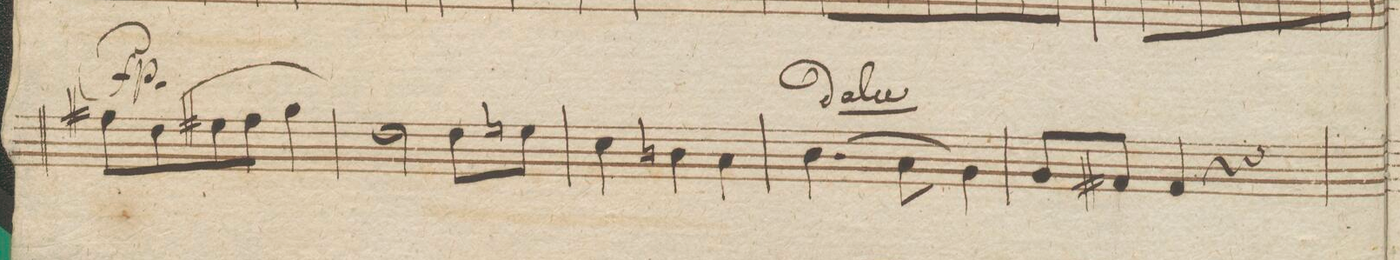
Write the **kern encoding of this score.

**kern	**dynam
*I"Viole.	*
*clefC3	*
*k[]	*
*M3/4	*
8g#X\L	f
(8e\	p
8f#X\	.
8g#\J	.
4a\)	.
=46	=46
2e\	.
8e\L	.
8fn\J	.
=47	=47
4d\	.
4cn\	.
4B\	.
=48	=48
(4.c\	.
8B\	.
4A\)	.
=49	=49
8A/L	.
8G#X/J	.
4G#/	.
4r	.
=50	=50
*-	*-
